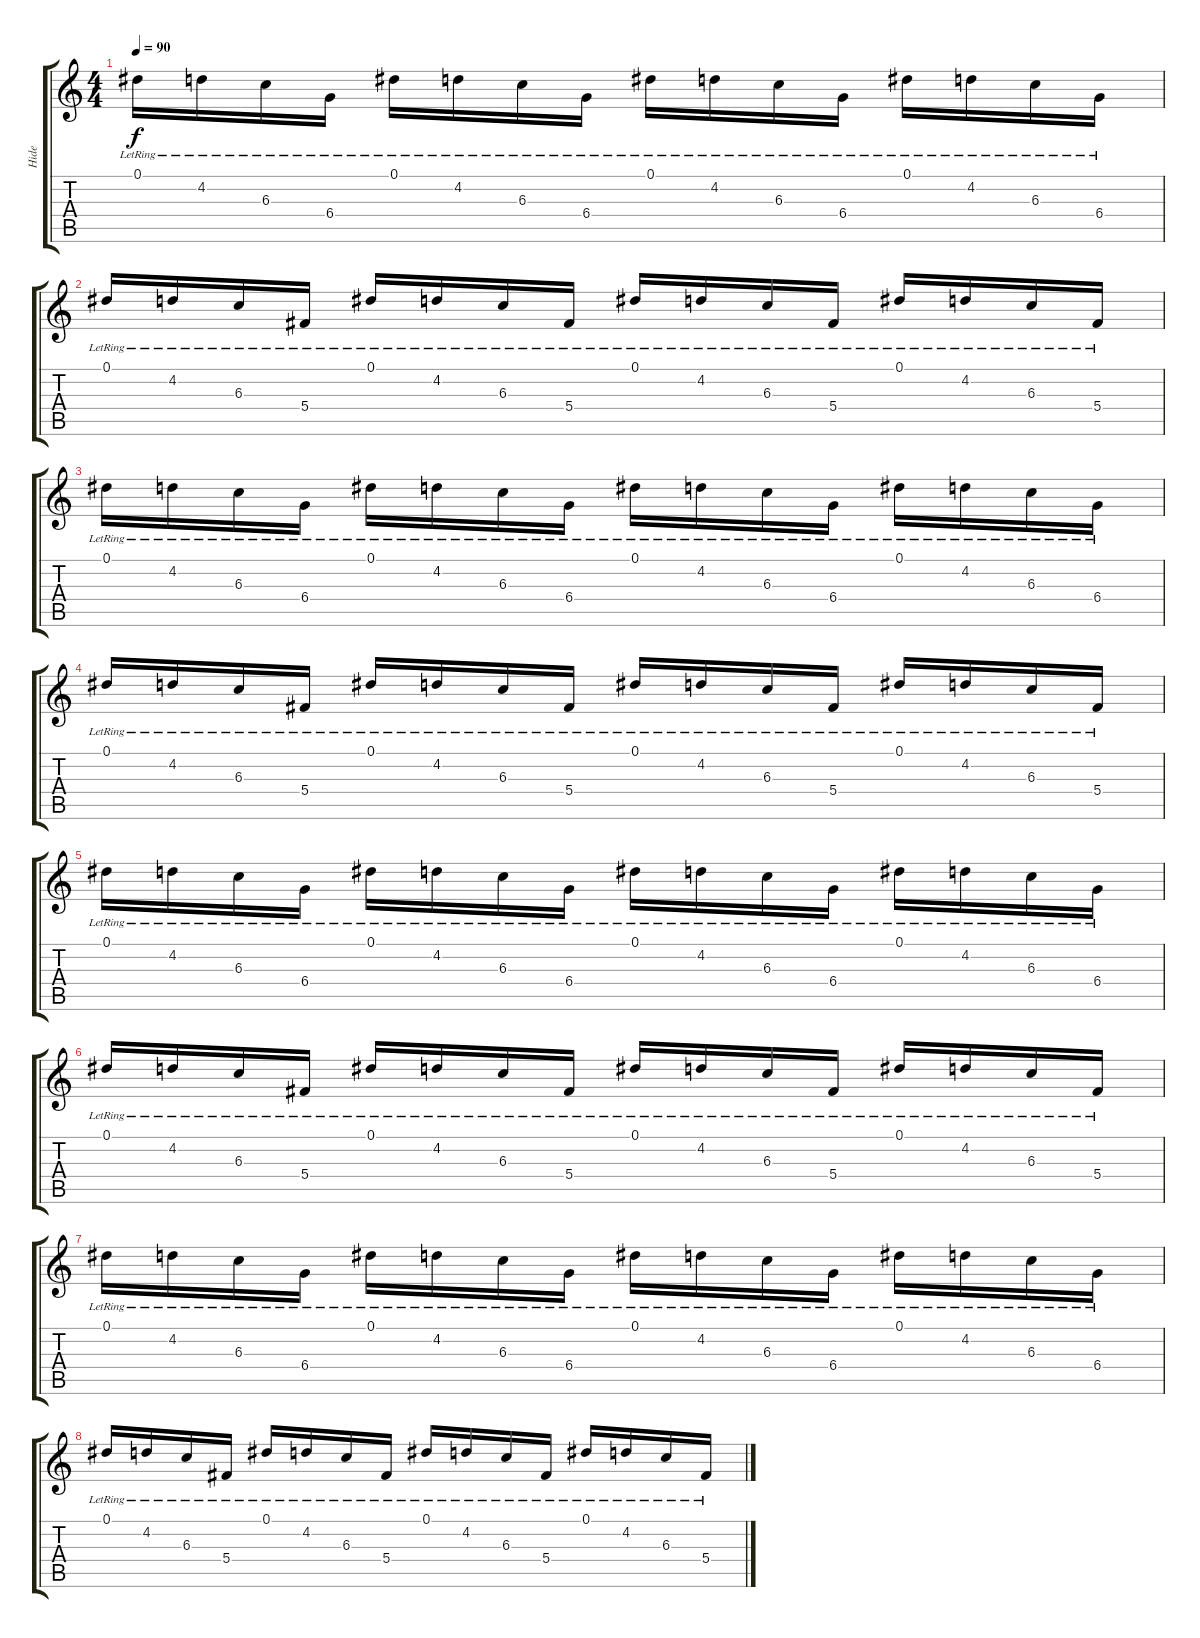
\track ("Hide" "Hide") {instrument acousticguitarsteel}
\staff {score tabs}
\tuning (Eb4 Bb3 Gb3 Db3 Ab2 Eb2) {hide}
\ts (4 4)
\tempo 90
\clef g2
\ks c
0.1{lr}.16{dy f} 4.2{lr}.16 6.3{lr}.16 6.4{lr}.16 0.1{lr}.16 4.2{lr}.16 6.3{lr}.16 6.4{lr}.16 0.1{lr}.16 4.2{lr}.16 6.3{lr}.16 6.4{lr}.16 0.1{lr}.16 4.2{lr}.16 6.3{lr}.16 6.4{lr}.16 |
0.1{lr}.16 4.2{lr}.16 6.3{lr}.16 5.4{lr}.16 0.1{lr}.16 4.2{lr}.16 6.3{lr}.16 5.4{lr}.16 0.1{lr}.16 4.2{lr}.16 6.3{lr}.16 5.4{lr}.16 0.1{lr}.16 4.2{lr}.16 6.3{lr}.16 5.4{lr}.16 |
0.1{lr}.16 4.2{lr}.16 6.3{lr}.16 6.4{lr}.16 0.1{lr}.16 4.2{lr}.16 6.3{lr}.16 6.4{lr}.16 0.1{lr}.16 4.2{lr}.16 6.3{lr}.16 6.4{lr}.16 0.1{lr}.16 4.2{lr}.16 6.3{lr}.16 6.4{lr}.16 |
0.1{lr}.16 4.2{lr}.16 6.3{lr}.16 5.4{lr}.16 0.1{lr}.16 4.2{lr}.16 6.3{lr}.16 5.4{lr}.16 0.1{lr}.16 4.2{lr}.16 6.3{lr}.16 5.4{lr}.16 0.1{lr}.16 4.2{lr}.16 6.3{lr}.16 5.4{lr}.16 |
0.1{lr}.16 4.2{lr}.16 6.3{lr}.16 6.4{lr}.16 0.1{lr}.16 4.2{lr}.16 6.3{lr}.16 6.4{lr}.16 0.1{lr}.16 4.2{lr}.16 6.3{lr}.16 6.4{lr}.16 0.1{lr}.16 4.2{lr}.16 6.3{lr}.16 6.4{lr}.16 |
0.1{lr}.16 4.2{lr}.16 6.3{lr}.16 5.4{lr}.16 0.1{lr}.16 4.2{lr}.16 6.3{lr}.16 5.4{lr}.16 0.1{lr}.16 4.2{lr}.16 6.3{lr}.16 5.4{lr}.16 0.1{lr}.16 4.2{lr}.16 6.3{lr}.16 5.4{lr}.16 |
0.1{lr}.16 4.2{lr}.16 6.3{lr}.16 6.4{lr}.16 0.1{lr}.16 4.2{lr}.16 6.3{lr}.16 6.4{lr}.16 0.1{lr}.16 4.2{lr}.16 6.3{lr}.16 6.4{lr}.16 0.1{lr}.16 4.2{lr}.16 6.3{lr}.16 6.4{lr}.16 |
0.1{lr}.16 4.2{lr}.16 6.3{lr}.16 5.4{lr}.16 0.1{lr}.16 4.2{lr}.16 6.3{lr}.16 5.4{lr}.16 0.1{lr}.16 4.2{lr}.16 6.3{lr}.16 5.4{lr}.16 0.1{lr}.16 4.2{lr}.16 6.3{lr}.16 5.4{lr}.16
